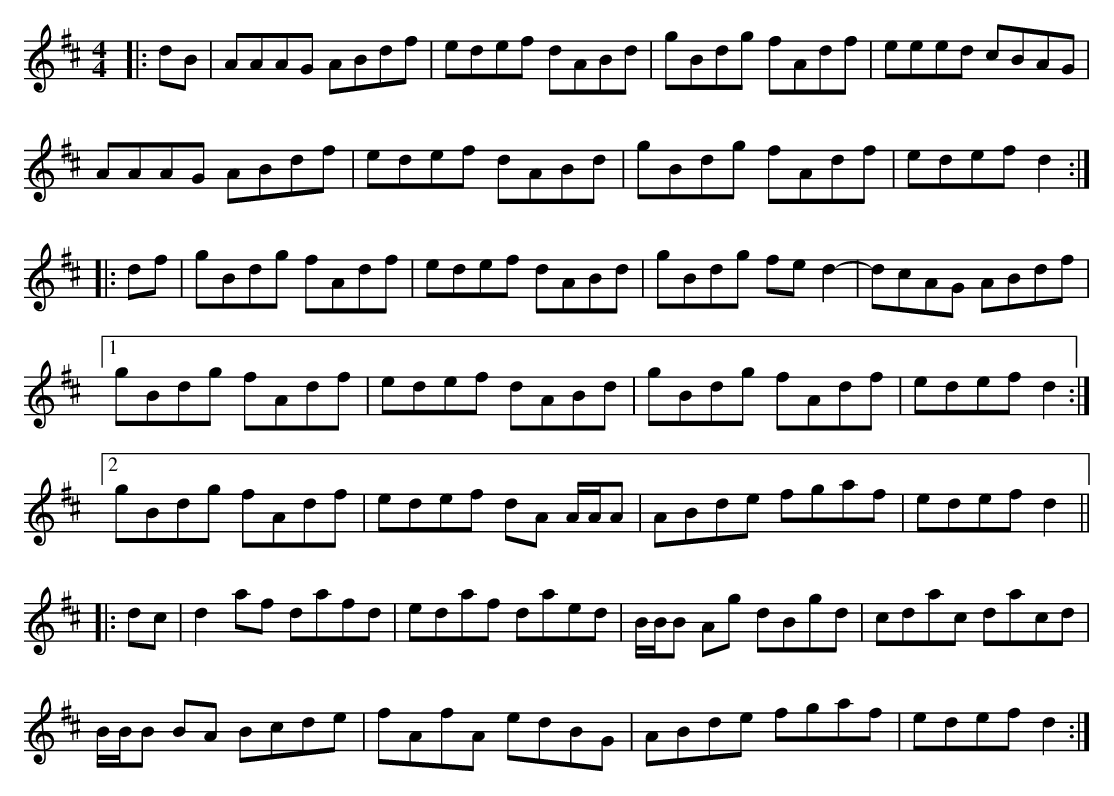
X:1
M:4/4
K:D
|:dB|AAAG ABdf|edef dABd|gBdg fAdf|eeed cBAG|
AAAG ABdf|edef dABd|gBdg fAdf|edef d2:|
|:df|gBdg fAdf|edef dABd|gBdg fed2-|dcAG ABdf|
[1gBdg fAdf|edef dABd|gBdg fAdf|edef d2:|
[2gBdg fAdf|edef dA A/A/A|ABde fgaf|edef d2||
|:dc|d2af dafd|edaf daed|B/B/B Ag dBgd|cdac dacd|
B/B/B BA Bcde|fAfA edBG|ABde fgaf|edef d2:|
